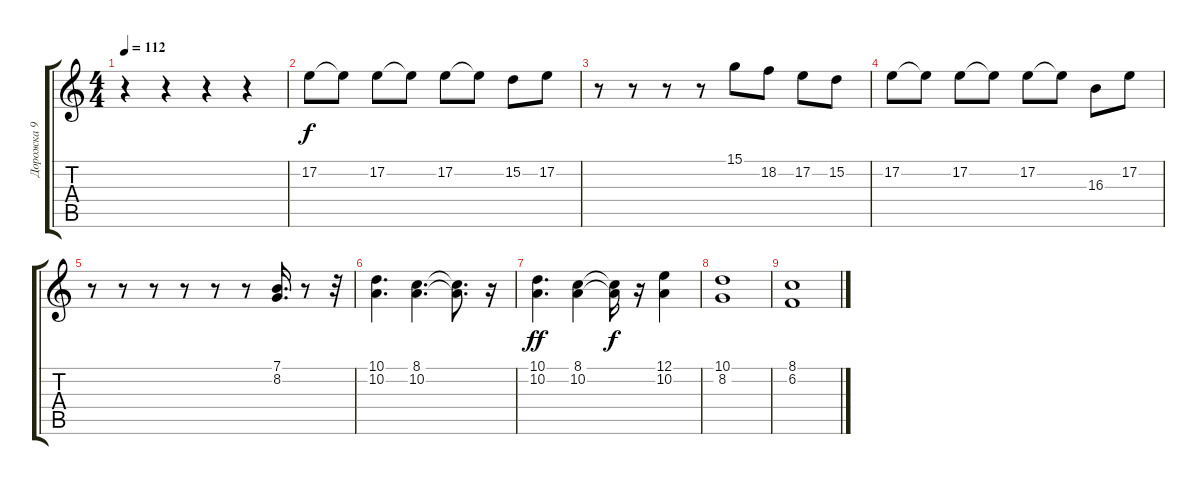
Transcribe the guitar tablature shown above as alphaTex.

\track ("Дорожка 9" "Дорожка 9") {instrument vibraphone}
\staff {score tabs}
\tuning (E4 B3 G3 D3 A2 E2) {hide}
\ts (4 4)
\tempo 112
\clef g2
\ks c
r.4{dy f} r.4 r.4 r.4 |
17.2.8{instrument vibraphone} 17.2{t}.8 17.2.8 17.2{t}.8 17.2.8 17.2{t}.8 15.2.8 17.2.8 |
r.8 r.8 r.8 r.8 15.1.8 18.2.8 17.2.8 15.2.8 |
17.2.8 17.2{t}.8 17.2.8 17.2{t}.8 17.2.8 17.2{t}.8 16.3.8 17.2.8 |
r.8{instrument lead2sawtooth} r.8 r.8 r.8 r.8 r.8 (7.1 8.2).16{d} r.8 r.32 |
(10.1 10.2).4{d} (8.1 10.2).4{d} (8.1{t} 10.2{t}).8{d} r.16 |
(10.1 10.2).4{d dy ff} (8.1 10.2).4 (8.1{t} 10.2{t}).16{dy f} r.16 (12.1 10.2).4 |
(10.1 8.2).1 |
(8.1 6.2).1
